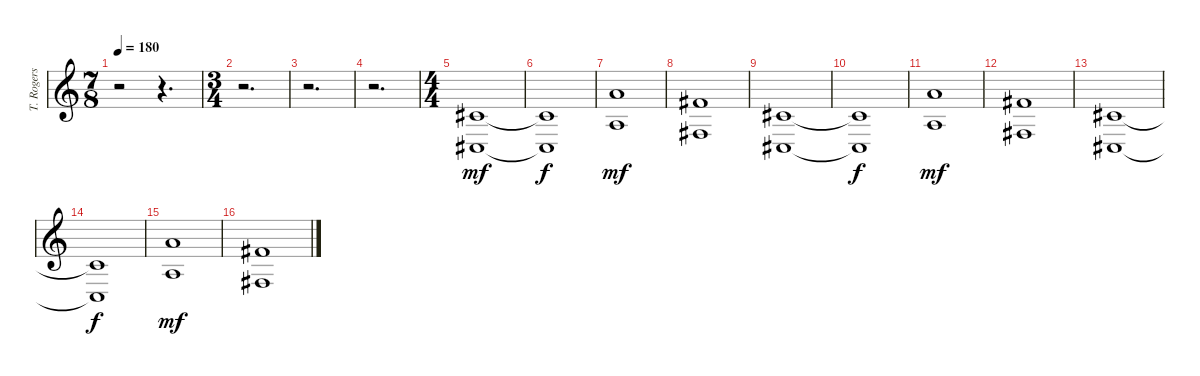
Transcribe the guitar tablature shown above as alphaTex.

\track ("T. Rogers Keys" "T. Rogers ") {instrument lead2sawtooth}
\staff {score}
\tuning (Db4 Ab3 E3 B2 Gb2 Db2) {hide}
\ts (7 8)
\tempo 180
\clef g2
\ks c
r.2{dy f} r.4{d} |
\ts (3 4)
r.2{d} |
r.2{d} |
r.2{d} |
\ts (4 4)
(9.3 7.5).1{dy mf} |
(9.3{t} 7.5{t}).1{dy f} |
(13.2 10.4).1{dy mf} |
(10.2 7.4).1 |
(9.3 7.5).1 |
(9.3{t} 7.5{t}).1{dy f} |
(13.2 10.4).1{dy mf} |
(10.2 7.4).1 |
(9.3 7.5).1 |
(9.3{t} 7.5{t}).1{dy f} |
(13.2 10.4).1{dy mf} |
(10.2 7.4).1
